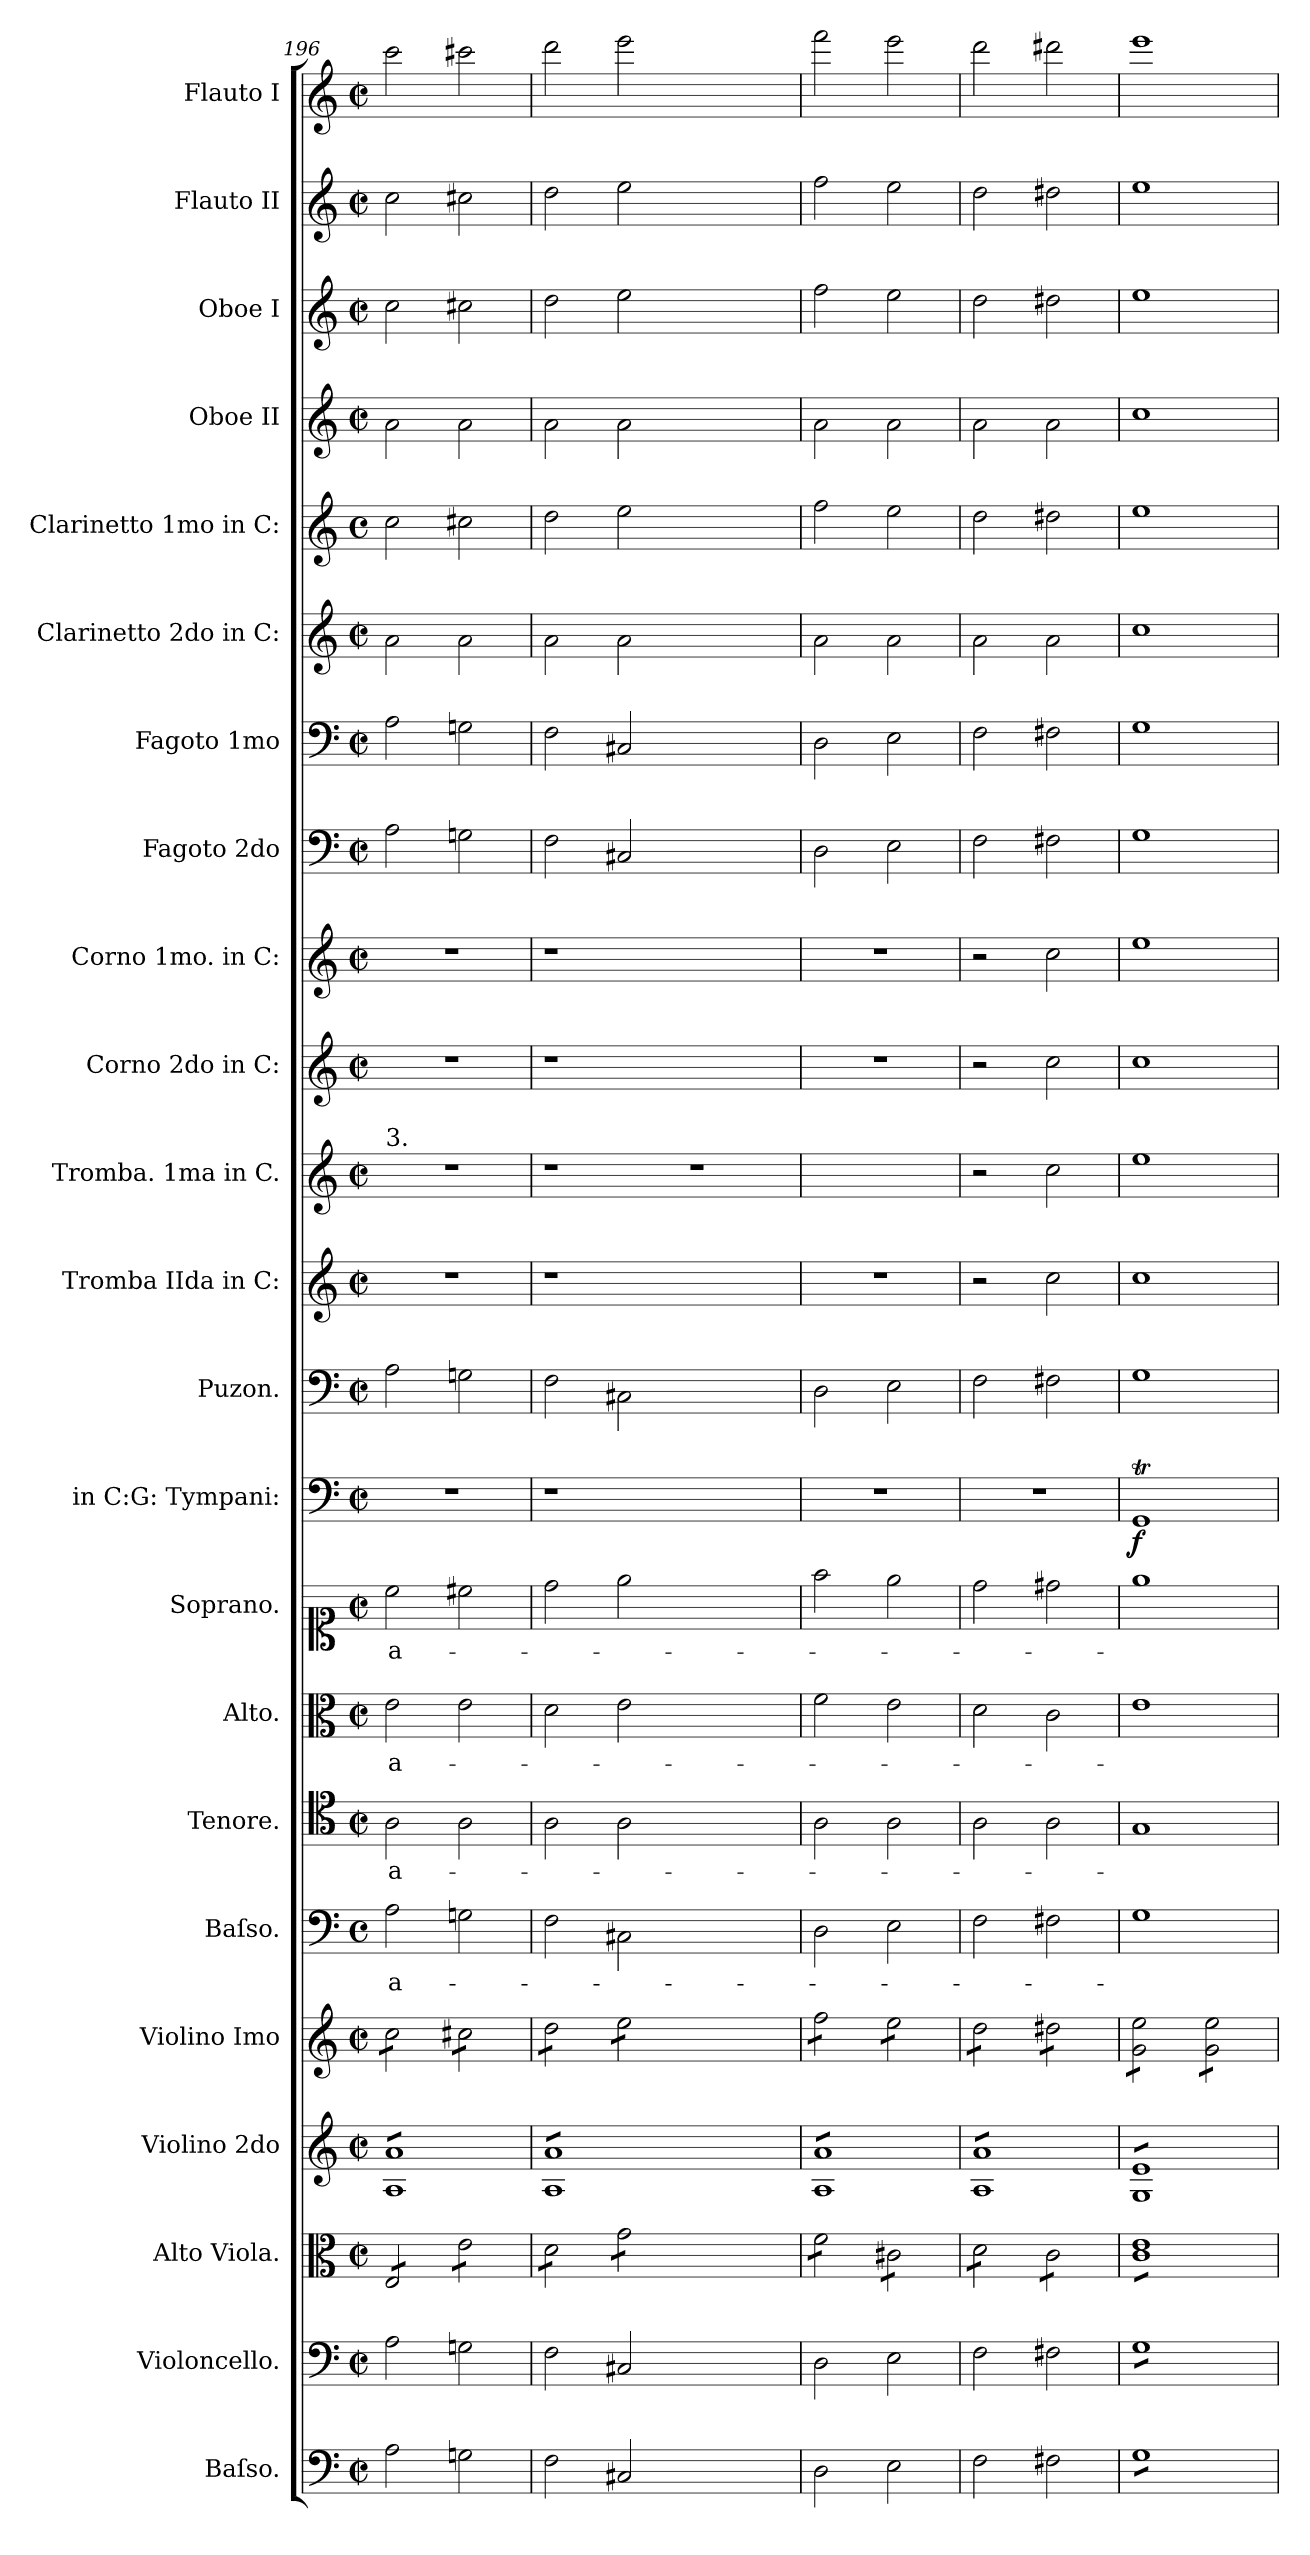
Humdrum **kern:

**kern	**kern	**kern	**kern	**kern	**kern	**text	**kern	**text	**kern	**text	**kern	**text	**kern	**dynam	**kern	**kern	**kern	**kern	**kern	**kern	**kern	**kern	**kern	**kern	**kern	**kern	**kern
*part23	*part22	*part21	*part20	*part19	*part18	*part18	*part17	*part17	*part16	*part16	*part15	*part15	*part14	*part14	*part13	*part12	*part11	*part10	*part9	*part8	*part7	*part6	*part5	*part4	*part3	*part2	*part1
*staff23	*staff22	*staff21	*staff20	*staff19	*staff18	*staff18	*staff17	*staff17	*staff16	*staff16	*staff15	*staff15	*staff14	*staff14	*staff13	*staff12	*staff11	*staff10	*staff9	*staff8	*staff7	*staff6	*staff5	*staff4	*staff3	*staff2	*staff1
*I"Baſso.	*I"Violoncello.	*I"Alto Viola.	*I"Violino 2do	*I"Violino Imo	*I"Baſso.	*	*I"Tenore.	*	*I"Alto.	*	*I"Soprano.	*	*I"in C:G: Tympani:	*	*I"Puzon.	*I"Tromba IIda in C:	*I"Tromba. 1ma in C.	*I"Corno 2do in C:	*I"Corno 1mo. in C:	*I"Fagoto 2do	*I"Fagoto 1mo	*I"Clarinetto 2do in C:	*I"Clarinetto 1mo in C:	*I"Oboe II	*I"Oboe I	*I"Flauto II	*I"Flauto I
*I'b	*I'vlc	*I'a-vla	*I'vl 2	*I'vl 1	*I'B	*	*I'T	*	*I'A	*	*I'S	*	*	*	*	*I'tr 2	*I'tr 1	*	*	*	*	*	*I'cl I in C	*I'ob II	*I'ob I	*I'fl II	*I'fl I
*clefF4	*clefF4	*clefC3	*clefG2	*clefG2	*clefF4	*	*clefC4	*	*clefC3	*	*clefC1	*	*clefF4	*	*clefF4	*clefG2	*clefG2	*clefG2	*clefG2	*clefF4	*clefF4	*clefG2	*clefG2	*clefG2	*clefG2	*clefG2	*clefG2
*ITrd8c12	*	*	*	*	*	*	*	*	*	*	*	*	*	*	*	*	*	*	*	*	*	*	*	*	*	*	*
*k[]	*k[]	*k[]	*k[]	*k[]	*k[]	*	*k[]	*	*k[]	*	*k[]	*	*k[]	*	*k[]	*k[]	*k[]	*k[]	*k[]	*k[]	*k[]	*k[]	*k[]	*k[]	*k[]	*k[]	*k[]
*M2/2	*M2/2	*M2/2	*M2/2	*M2/2	*M2/2	*	*M2/2	*	*M2/2	*	*M2/2	*	*M2/2	*	*M2/2	*M2/2	*M2/2	*M2/2	*M2/2	*M2/2	*M2/2	*M2/2	*M2/2	*M2/2	*M2/2	*M2/2	*M2/2
*met(c|)	*met(c|)	*met(c|)	*met(c|)	*met(c|)	*met(c)	*	*met(c|)	*	*met(c|)	*	*met(c|)	*	*met(c|)	*	*met(c|)	*met(c|)	*met(c|)	*met(c|)	*met(c|)	*met(c|)	*met(c|)	*met(c|)	*met(c)	*met(c|)	*met(c|)	*met(c|)	*met(c|)
=196	=196	=196	=196	=196	=196	=196	=196	=196	=196	=196	=196	=196	=196	=196	=196	=196	=196	=196	=196	=196	=196	=196	=196	=196	=196	=196	=196
!	!	!	!	!	!	!	!	!	!	!	!	!	!	!	!	!	!LO:TX:a:t=3.	!	!	!	!	!	!	!	!	!	!
*	*	*tremolo	*	*	*	*	*	*	*	*	*	*	*	*	*	*	*	*	*	*	*	*	*	*	*	*	*
*	*	*	*tremolo	*	*	*	*	*	*	*	*	*	*	*	*	*	*	*	*	*	*	*	*	*	*	*	*
*	*	*	*	*tremolo	*	*	*	*	*	*	*	*	*	*	*	*	*	*	*	*	*	*	*	*	*	*	*
2AA\	2A\	8E/L	8A/ 8a/L	8cc\L	2A\	a-	2A\	a-	2e\	a-	2cc\	a-	1r	.	2A\	1r	1r	1r	1r	2A\	2A\	2a\	2cc\	2a\	2cc\	2cc\	2ccc\
.	.	8E/	8A/ 8a/	8cc\	.	.	.	.	.	.	.	.	.	.	.	.	.	.	.	.	.	.	.	.	.	.	.
.	.	8E/	8A/ 8a/	8cc\	.	.	.	.	.	.	.	.	.	.	.	.	.	.	.	.	.	.	.	.	.	.	.
.	.	8E/J	8A/ 8a/	8cc\J	.	.	.	.	.	.	.	.	.	.	.	.	.	.	.	.	.	.	.	.	.	.	.
2GGn\	2Gn\	8e\L	8A/ 8a/	8cc#X\L	2Gn\	.	2A\	.	2e\	.	2cc#X\	.	.	.	2Gn\	.	.	.	.	2Gn\	2Gn\	2a\	2cc#X\	2a\	2cc#X\	2cc#X\	2ccc#X\
.	.	8e\	8A/ 8a/	8cc#X\	.	.	.	.	.	.	.	.	.	.	.	.	.	.	.	.	.	.	.	.	.	.	.
.	.	8e\	8A/ 8a/	8cc#X\	.	.	.	.	.	.	.	.	.	.	.	.	.	.	.	.	.	.	.	.	.	.	.
.	.	8e\J	8A/ 8a/J	8cc#X\J	.	.	.	.	.	.	.	.	.	.	.	.	.	.	.	.	.	.	.	.	.	.	.
=197	=197	=197	=197	=197	=197	=197	=197	=197	=197	=197	=197	=197	=197	=197	=197	=197	=197	=197	=197	=197	=197	=197	=197	=197	=197	=197	=197
2FF\	2F\	8d\L	8A/ 8a/L	8dd\L	2F\	.	2A\	.	2d\	.	2dd\	.	1r	.	2F\	1r	1r	1r	1r	2F\	2F\	2a\	2dd\	2a\	2dd\	2dd\	2ddd\
.	.	8d\	8A/ 8a/	8dd\	.	.	.	.	.	.	.	.	.	.	.	.	.	.	.	.	.	.	.	.	.	.	.
.	.	8d\	8A/ 8a/	8dd\	.	.	.	.	.	.	.	.	.	.	.	.	.	.	.	.	.	.	.	.	.	.	.
.	.	8d\J	8A/ 8a/	8dd\J	.	.	.	.	.	.	.	.	.	.	.	.	.	.	.	.	.	.	.	.	.	.	.
2CC#X/	2C#X/	8g\L	8A/ 8a/	8ee\L	2C#X\	.	2A\	.	2e\	.	2ee\	.	.	.	2C#X\	.	.	.	.	2C#X/	2C#X/	2a\	2ee\	2a\	2ee\	2ee\	2eee\
.	.	8g\	8A/ 8a/	8ee\	.	.	.	.	.	.	.	.	.	.	.	.	.	.	.	.	.	.	.	.	.	.	.
.	.	8g\	8A/ 8a/	8ee\	.	.	.	.	.	.	.	.	.	.	.	.	.	.	.	.	.	.	.	.	.	.	.
.	.	8g\J	8A/ 8a/J	8ee\J	.	.	.	.	.	.	.	.	.	.	.	.	.	.	.	.	.	.	.	.	.	.	.
1ryy	1ryy	1ryy	1ryy	1ryy	1ryy	.	1ryy	.	1ryy	.	1ryy	.	1ryy	.	1ryy	1ryy	1r	1ryy	1ryy	1ryy	1ryy	1ryy	1ryy	1ryy	1ryy	1ryy	1ryy
=198	=198	=198	=198	=198	=198	=198	=198	=198	=198	=198	=198	=198	=198	=198	=198	=198	=198	=198	=198	=198	=198	=198	=198	=198	=198	=198	=198
2DD\	2D\	8f\L	8A/ 8a/L	8ff\L	2D\	.	2A\	.	2f\	.	2ff\	.	1r	.	2D\	1r	1ryy	1r	1r	2D\	2D\	2a\	2ff\	2a\	2ff\	2ff\	2fff\
.	.	8f\	8A/ 8a/	8ff\	.	.	.	.	.	.	.	.	.	.	.	.	.	.	.	.	.	.	.	.	.	.	.
.	.	8f\	8A/ 8a/	8ff\	.	.	.	.	.	.	.	.	.	.	.	.	.	.	.	.	.	.	.	.	.	.	.
.	.	8f\J	8A/ 8a/	8ff\J	.	.	.	.	.	.	.	.	.	.	.	.	.	.	.	.	.	.	.	.	.	.	.
2EE\	2E\	8c#X\L	8A/ 8a/	8ee\L	2E\	.	2A\	.	2e\	.	2ee\	.	.	.	2E\	.	.	.	.	2E\	2E\	2a\	2ee\	2a\	2ee\	2ee\	2eee\
.	.	8c#X\	8A/ 8a/	8ee\	.	.	.	.	.	.	.	.	.	.	.	.	.	.	.	.	.	.	.	.	.	.	.
.	.	8c#X\	8A/ 8a/	8ee\	.	.	.	.	.	.	.	.	.	.	.	.	.	.	.	.	.	.	.	.	.	.	.
.	.	8c#X\J	8A/ 8a/J	8ee\J	.	.	.	.	.	.	.	.	.	.	.	.	.	.	.	.	.	.	.	.	.	.	.
=199	=199	=199	=199	=199	=199	=199	=199	=199	=199	=199	=199	=199	=199	=199	=199	=199	=199	=199	=199	=199	=199	=199	=199	=199	=199	=199	=199
2FF\	2F\	8d\L	8A/ 8a/L	8dd\L	2F\	.	2A\	.	2d\	.	2dd\	.	1r	.	2F\	2r	2r	2r	2r	2F\	2F\	2a\	2dd\	2a\	2dd\	2dd\	2ddd\
.	.	8d\	8A/ 8a/	8dd\	.	.	.	.	.	.	.	.	.	.	.	.	.	.	.	.	.	.	.	.	.	.	.
.	.	8d\	8A/ 8a/	8dd\	.	.	.	.	.	.	.	.	.	.	.	.	.	.	.	.	.	.	.	.	.	.	.
.	.	8d\J	8A/ 8a/	8dd\J	.	.	.	.	.	.	.	.	.	.	.	.	.	.	.	.	.	.	.	.	.	.	.
2FF#X\	2F#X\	8c\L	8A/ 8a/	8dd#X\L	2F#X\	.	2A\	.	2c\	.	2dd#X\	.	.	.	2F#X\	2cc\	2cc\	2cc\	2cc\	2F#X\	2F#X\	2a\	2dd#X\	2a\	2dd#X\	2dd#X\	2ddd#X\
.	.	8c\	8A/ 8a/	8dd#X\	.	.	.	.	.	.	.	.	.	.	.	.	.	.	.	.	.	.	.	.	.	.	.
.	.	8c\	8A/ 8a/	8dd#X\	.	.	.	.	.	.	.	.	.	.	.	.	.	.	.	.	.	.	.	.	.	.	.
.	.	8c\J	8A/ 8a/J	8dd#X\J	.	.	.	.	.	.	.	.	.	.	.	.	.	.	.	.	.	.	.	.	.	.	.
=200	=200	=200	=200	=200	=200	=200	=200	=200	=200	=200	=200	=200	=200	=200	=200	=200	=200	=200	=200	=200	=200	=200	=200	=200	=200	=200	=200
*tremolo	*	*	*	*	*	*	*	*	*	*	*	*	*	*	*	*	*	*	*	*	*	*	*	*	*	*	*
*	*tremolo	*	*	*	*	*	*	*	*	*	*	*	*	*	*	*	*	*	*	*	*	*	*	*	*	*	*
8GG\L	8G\L	8c\ 8e\L	8G/ 8e/L	8g\ 8ee\L	1G\	.	1G/	.	1e\	.	1ee\	.	1GGT/	f	1G\	1cc\	1ee\	1cc\	1ee\	1G\	1G\	1cc\	1ee\	1cc\	1ee\	1ee\	1eee\
8GG\	8G\	8c\ 8e\	8G/ 8e/	8g\ 8ee\	.	.	.	.	.	.	.	.	.	.	.	.	.	.	.	.	.	.	.	.	.	.	.
8GG\	8G\	8c\ 8e\	8G/ 8e/	8g\ 8ee\	.	.	.	.	.	.	.	.	.	.	.	.	.	.	.	.	.	.	.	.	.	.	.
8GG\	8G\	8c\ 8e\	8G/ 8e/	8g\ 8ee\J	.	.	.	.	.	.	.	.	.	.	.	.	.	.	.	.	.	.	.	.	.	.	.
8GG\	8G\	8c\ 8e\	8G/ 8e/	8g\ 8ee\L	.	.	.	.	.	.	.	.	.	.	.	.	.	.	.	.	.	.	.	.	.	.	.
8GG\	8G\	8c\ 8e\	8G/ 8e/	8g\ 8ee\	.	.	.	.	.	.	.	.	.	.	.	.	.	.	.	.	.	.	.	.	.	.	.
8GG\	8G\	8c\ 8e\	8G/ 8e/	8g\ 8ee\	.	.	.	.	.	.	.	.	.	.	.	.	.	.	.	.	.	.	.	.	.	.	.
8GG\J	8G\J	8c\ 8e\J	8G/ 8e/J	8g\ 8ee\J	.	.	.	.	.	.	.	.	.	.	.	.	.	.	.	.	.	.	.	.	.	.	.
*	*	*	*	*Xtremolo	*	*	*	*	*	*	*	*	*	*	*	*	*	*	*	*	*	*	*	*	*	*	*
*	*	*	*Xtremolo	*	*	*	*	*	*	*	*	*	*	*	*	*	*	*	*	*	*	*	*	*	*	*	*
*	*	*Xtremolo	*	*	*	*	*	*	*	*	*	*	*	*	*	*	*	*	*	*	*	*	*	*	*	*	*
*	*Xtremolo	*	*	*	*	*	*	*	*	*	*	*	*	*	*	*	*	*	*	*	*	*	*	*	*	*	*
*Xtremolo	*	*	*	*	*	*	*	*	*	*	*	*	*	*	*	*	*	*	*	*	*	*	*	*	*	*	*
=	=	=	=	=	=	=	=	=	=	=	=	=	=	=	=	=	=	=	=	=	=	=	=	=	=	=	=
*-	*-	*-	*-	*-	*-	*-	*-	*-	*-	*-	*-	*-	*-	*-	*-	*-	*-	*-	*-	*-	*-	*-	*-	*-	*-	*-	*-
